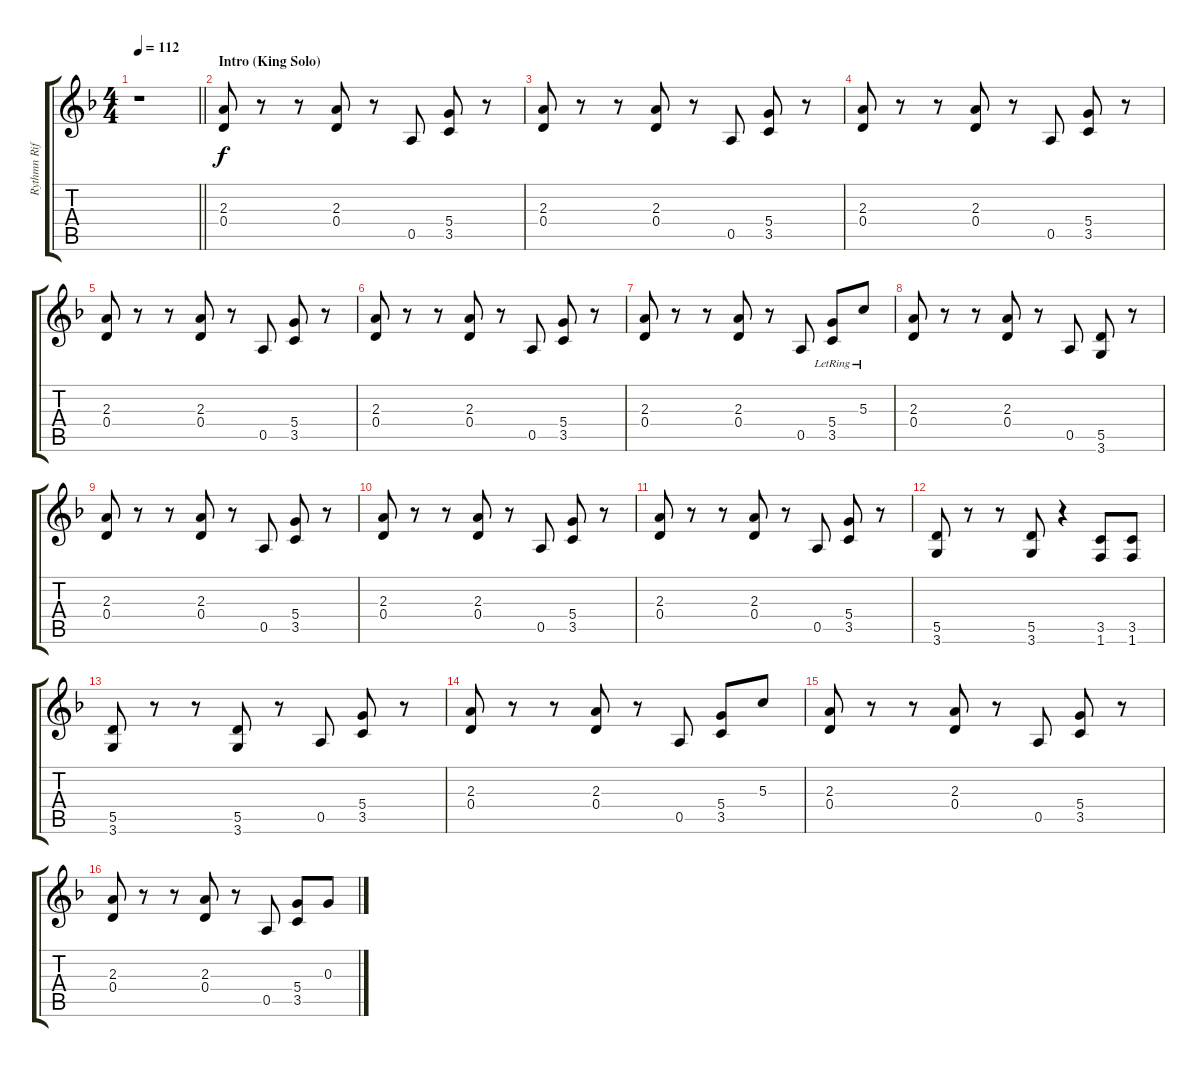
\track ("Rythmn Riffs" "Rythmn Rif") {instrument electricguitarclean}
\staff {score tabs}
\tuning (E4 B3 G3 D3 A2 E2) {hide}
\ts (4 4)
\tempo 112
\clef g2
\barLineRight lightlight
\ks f
r.1{dy f instrument electricguitarclean} |
\section ("" "Intro (King Solo)")
(2.3 0.4).8 r.8 r.8 (2.3 0.4).8 r.8 0.5.8 (5.4 3.5).8 r.8 |
(2.3 0.4).8 r.8 r.8 (2.3 0.4).8 r.8 0.5.8 (5.4 3.5).8 r.8 |
(2.3 0.4).8 r.8 r.8 (2.3 0.4).8 r.8 0.5.8 (5.4 3.5).8 r.8 |
(2.3 0.4).8 r.8 r.8 (2.3 0.4).8 r.8 0.5.8 (5.4 3.5).8 r.8 |
(2.3 0.4).8 r.8 r.8 (2.3 0.4).8 r.8 0.5.8 (5.4 3.5).8 r.8 |
(2.3 0.4).8 r.8 r.8 (2.3 0.4).8 r.8 0.5.8 (5.4{lr} 3.5{lr}).8 5.3{lr}.8 |
(2.3 0.4).8 r.8 r.8 (2.3 0.4).8 r.8 0.5.8 (5.5 3.6).8 r.8 |
(2.3 0.4).8 r.8 r.8 (2.3 0.4).8 r.8 0.5.8 (5.4 3.5).8 r.8 |
(2.3 0.4).8 r.8 r.8 (2.3 0.4).8 r.8 0.5.8 (5.4 3.5).8 r.8 |
(2.3 0.4).8 r.8 r.8 (2.3 0.4).8 r.8 0.5.8 (5.4 3.5).8 r.8 |
(5.5 3.6).8 r.8 r.8 (5.5 3.6).8 r.4 (3.5 1.6).8 (3.5 1.6).8 |
(5.5 3.6).8 r.8 r.8 (5.5 3.6).8 r.8 0.5.8 (5.4 3.5).8 r.8 |
(2.3 0.4).8 r.8 r.8 (2.3 0.4).8 r.8 0.5.8 (5.4 3.5).8 5.3.8 |
(2.3 0.4).8 r.8 r.8 (2.3 0.4).8 r.8 0.5.8 (5.4 3.5).8 r.8 |
(2.3 0.4).8 r.8 r.8 (2.3 0.4).8 r.8 0.5.8 (5.4 3.5).8 0.3.8
